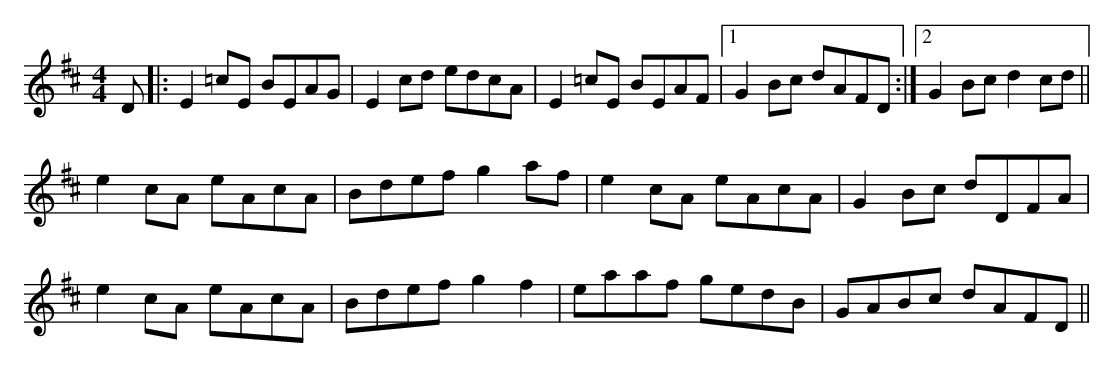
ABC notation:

X:1
M:4/4
K:D
D|:E2 =cE BEAG|E2 cd edcA|E2 =cE BEAF|1 G2 Bc dAFD:|2 G2 Bc d2 cd||
e2 cA eAcA|Bdef g2 af|e2 cA eAcA|G2 Bc dDFA|
e2 cA eAcA|Bdef g2 f2|eaaf gedB|GABc dAFD||
